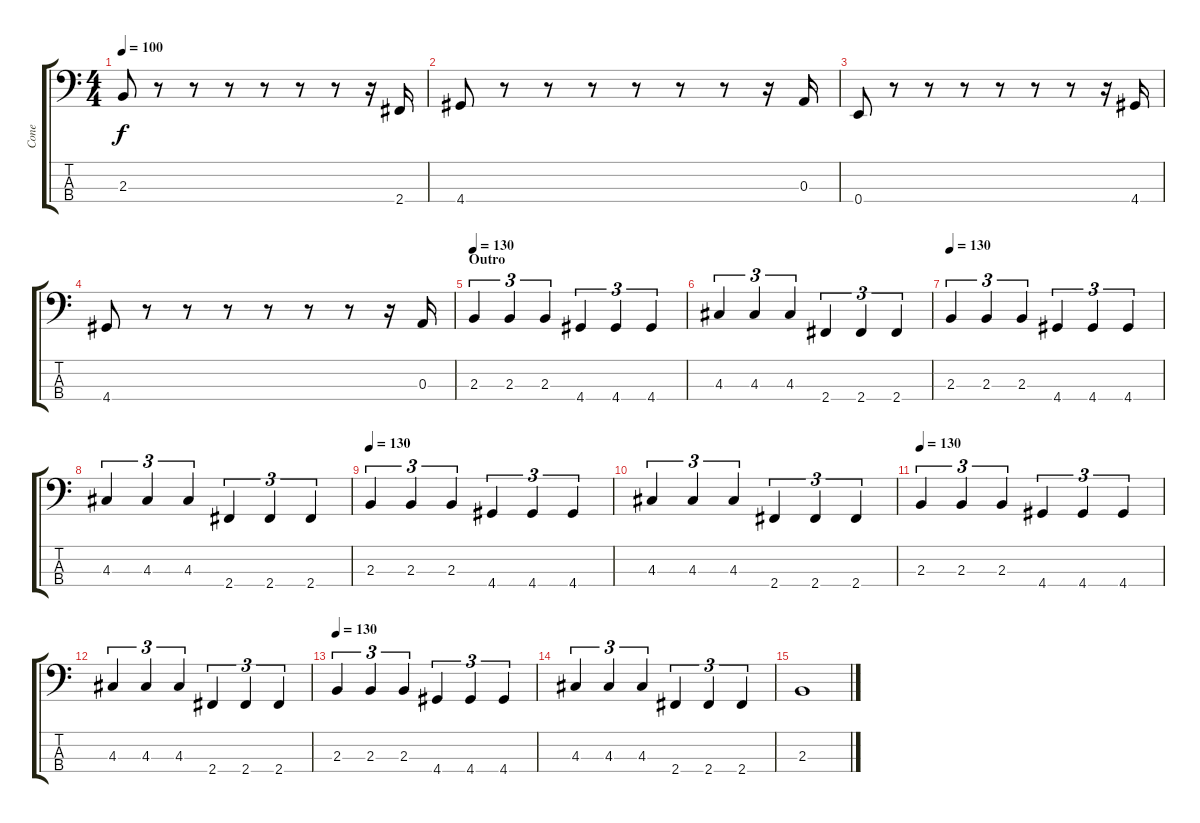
\track ("Cone" "Cone") {instrument electricbassfinger}
\staff {score tabs}
\tuning (G2 D2 A1 E1) {hide}
\ts (4 4)
\tempo 100
\clef f4
\ks c
2.3.8{dy f} r.8 r.8 r.8 r.8 r.8 r.8 r.16 2.4.16 |
4.4.8 r.8 r.8 r.8 r.8 r.8 r.8 r.16 0.3.16 |
0.4.8 r.8 r.8 r.8 r.8 r.8 r.8 r.16 4.4.16 |
4.4.8 r.8 r.8 r.8 r.8 r.8 r.8 r.16 0.3.16 |
\section ("" "Outro")
\tempo 130
2.3.4{tu (3 2)} 2.3.4{tu (3 2)} 2.3.4{tu (3 2)} 4.4.4{tu (3 2)} 4.4.4{tu (3 2)} 4.4.4{tu (3 2)} |
4.3.4{tu (3 2)} 4.3.4{tu (3 2)} 4.3.4{tu (3 2)} 2.4.4{tu (3 2)} 2.4.4{tu (3 2)} 2.4.4{tu (3 2)} |
\tempo 130
2.3.4{tu (3 2)} 2.3.4{tu (3 2)} 2.3.4{tu (3 2)} 4.4.4{tu (3 2)} 4.4.4{tu (3 2)} 4.4.4{tu (3 2)} |
4.3.4{tu (3 2)} 4.3.4{tu (3 2)} 4.3.4{tu (3 2)} 2.4.4{tu (3 2)} 2.4.4{tu (3 2)} 2.4.4{tu (3 2)} |
\tempo 130
2.3.4{tu (3 2)} 2.3.4{tu (3 2)} 2.3.4{tu (3 2)} 4.4.4{tu (3 2)} 4.4.4{tu (3 2)} 4.4.4{tu (3 2)} |
4.3.4{tu (3 2)} 4.3.4{tu (3 2)} 4.3.4{tu (3 2)} 2.4.4{tu (3 2)} 2.4.4{tu (3 2)} 2.4.4{tu (3 2)} |
\tempo 130
2.3.4{tu (3 2)} 2.3.4{tu (3 2)} 2.3.4{tu (3 2)} 4.4.4{tu (3 2)} 4.4.4{tu (3 2)} 4.4.4{tu (3 2)} |
4.3.4{tu (3 2)} 4.3.4{tu (3 2)} 4.3.4{tu (3 2)} 2.4.4{tu (3 2)} 2.4.4{tu (3 2)} 2.4.4{tu (3 2)} |
\tempo 130
2.3.4{tu (3 2)} 2.3.4{tu (3 2)} 2.3.4{tu (3 2)} 4.4.4{tu (3 2)} 4.4.4{tu (3 2)} 4.4.4{tu (3 2)} |
4.3.4{tu (3 2)} 4.3.4{tu (3 2)} 4.3.4{tu (3 2)} 2.4.4{tu (3 2)} 2.4.4{tu (3 2)} 2.4.4{tu (3 2)} |
2.3.1
